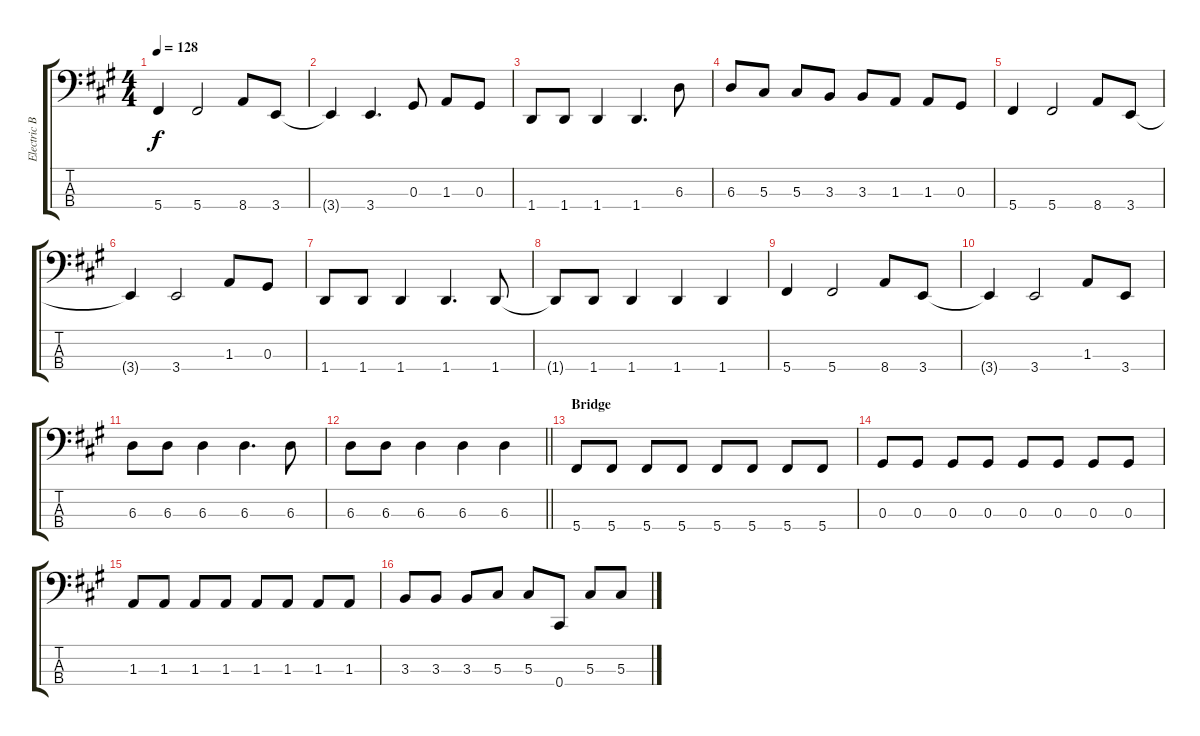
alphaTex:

\track ("Electric Bass" "Electric B") {instrument electricbasspick}
\staff {score tabs}
\tuning (Gb2 Db2 Ab1 Db1) {hide}
\ts (4 4)
\tempo 128
\clef f4
\ks f#minor
5.4.4{dy f} 5.4.2 8.4.8 3.4.8 |
3.4{t}.4 3.4.4{d} 0.3.8 1.3.8 0.3.8 |
1.4.8 1.4.8 1.4.4 1.4.4{d} 6.3.8 |
6.3.8 5.3.8 5.3.8 3.3.8 3.3.8 1.3.8 1.3.8 0.3.8 |
5.4.4 5.4.2 8.4.8 3.4.8 |
3.4{t}.4 3.4.2 1.3.8 0.3.8 |
1.4.8 1.4.8 1.4.4 1.4.4{d} 1.4.8 |
1.4{t}.8 1.4.8 1.4.4 1.4.4 1.4.4 |
5.4.4 5.4.2 8.4.8 3.4.8 |
3.4{t}.4 3.4.2 1.3.8 3.4.8 |
6.3.8 6.3.8 6.3.4 6.3.4{d} 6.3.8 |
\barLineRight lightlight
6.3.8 6.3.8 6.3.4 6.3.4 6.3.4 |
\section ("" "Bridge")
5.4.8 5.4.8 5.4.8 5.4.8 5.4.8 5.4.8 5.4.8 5.4.8 |
0.3.8 0.3.8 0.3.8 0.3.8 0.3.8 0.3.8 0.3.8 0.3.8 |
1.3.8 1.3.8 1.3.8 1.3.8 1.3.8 1.3.8 1.3.8 1.3.8 |
3.3.8 3.3.8 3.3.8 5.3.8 5.3.8 0.4.8 5.3.8 5.3.8
